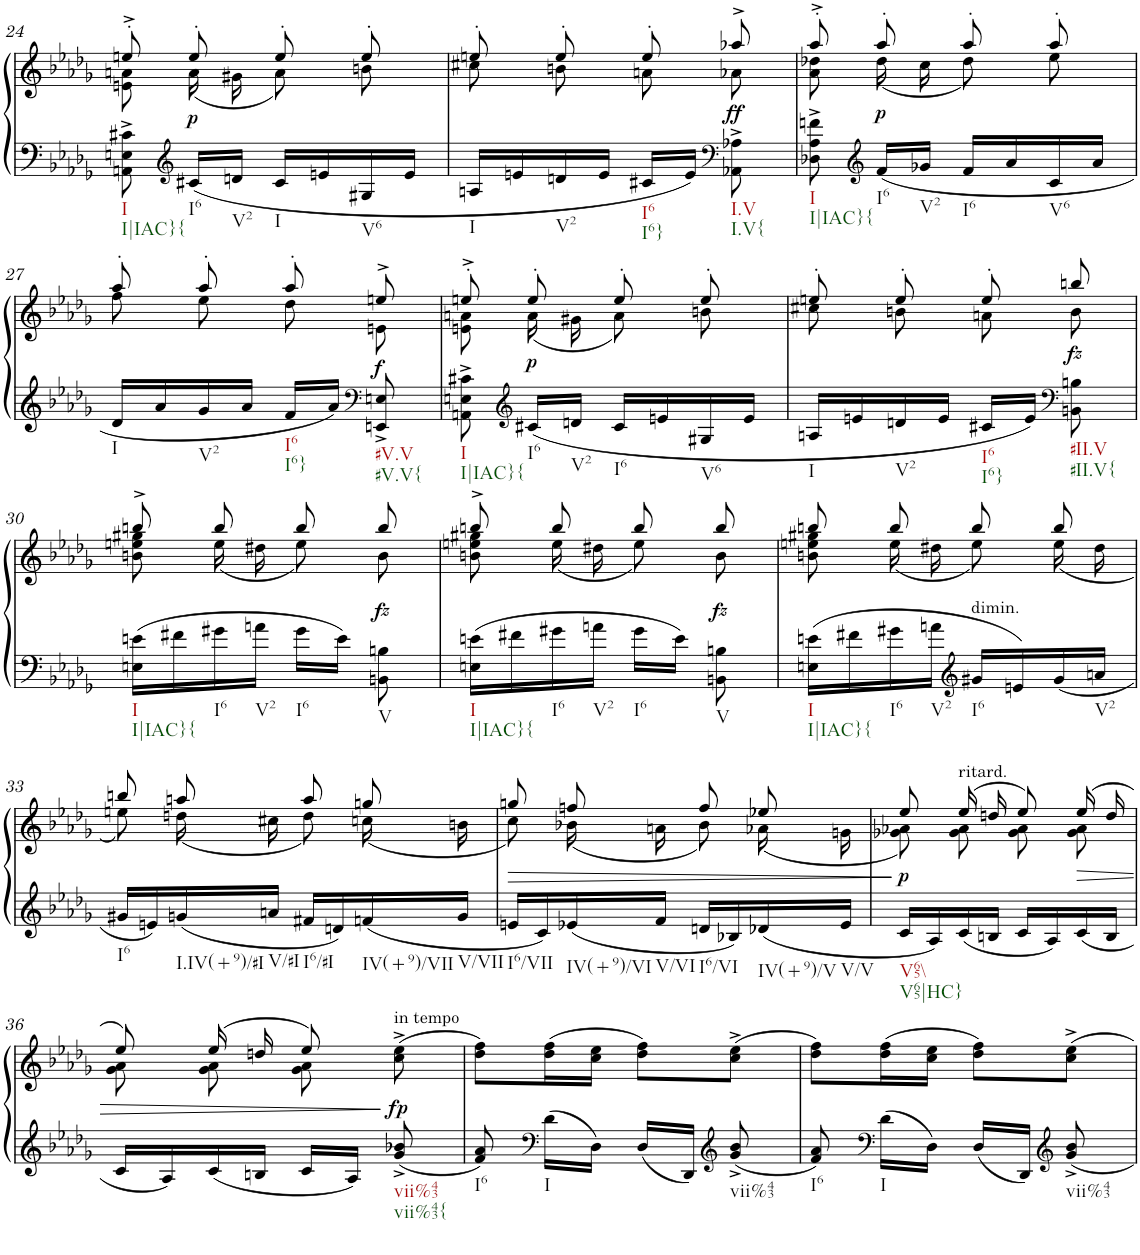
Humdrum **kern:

**kern	**kern	**dynam
*part1	*part1	*part1
*staff2	*staff1	*staff1/2
*I"Piano	*	*
*I'Pno.	*	*
!!LO:PB:g=z
*clefG2	*clefG2	*
*k[b-e-a-d-g-]	*k[b-e-a-d-g-]	*
*M2/4	*M2/4	*
=24	=24	=24
*	*^	*
!LO:TX:b:t=I	!	!	!
!LO:TX:b:t=I|IAC}{	!	!	!
8AAn\^ 8En\^ 8c#X\^	8een'^/	8en\ 8an\	.
*clefG2	*	*	*
!LO:TX:b:t=I6	!	!	!
!	!	!	!LO:DY:b
16c#X/LL	8ee'/	(16a\	p
!LO:TX:b:t=V2	!	!	!
16dn/JJ	.	16g#X\	.
!LO:TX:b:t=I	!	!	!
16c#/LL	8ee'/	8a\)	.
16en/	.	.	.
!LO:TX:b:t=V6	!	!	!
16G#X/	8ee'/	8bn\	.
16e/JJ	.	.	.
=25	=25	=25	=25
!LO:TX:b:t=I	!	!	!
16An/LL	8een'/	8cc#X\	.
16en/	.	.	.
!LO:TX:b:t=V2	!	!	!
16dn/	8ee'/	8bn\	.
16e/JJ	.	.	.
!LO:TX:b:t=I6	!	!	!
!LO:TX:b:t=I6}	!	!	!
16c#X/LL	8ee'/	8an\	.
16e/JJ	.	.	.
*clefF4	*	*	*
!LO:TX:b:t=I.V	!	!	!
!LO:TX:b:t=I.V{	!	!	!
!	!	!	!LO:DY:b
8AA-X\^ 8A-X\^	8aa-X^/	8a-X\	ff
=26	=26	=26	=26
!LO:TX:b:t=I	!	!	!
!LO:TX:b:t=I|IAC}{	!	!	!
8D-X\^ 8A-\^ 8fn\^	8aa-'^/	8a-\ 8dd-X\	.
*clefG2	*	*	*
!LO:TX:b:t=I6	!	!	!
!	!	!	!LO:DY:b
16f/LL	8aa-'/	(16dd-\	p
!LO:TX:b:t=V2	!	!	!
16g-X/JJ	.	16cc\	.
!LO:TX:b:t=I6	!	!	!
16f/LL	8aa-'/	8dd-\)	.
16a-/	.	.	.
!LO:TX:b:t=V6	!	!	!
16c/	8aa-'/	8ee-\	.
16a-/JJ	.	.	.
!!LO:LB:g=z	!!
=27	=27	=27	=27
!LO:TX:b:t=I	!	!	!
16d-/LL	8aa-'/	8ff\	.
16a-/	.	.	.
!LO:TX:b:t=V2	!	!	!
16g-/	8aa-'/	8ee-\	.
16a-/JJ	.	.	.
!LO:TX:b:t=I6	!	!	!
!LO:TX:b:t=I6}	!	!	!
16f/LL	8aa-'/	8dd-\	.
16a-/JJ	.	.	.
*clefF4	*	*	*
!LO:TX:b:t=#V.V	!	!	!
!LO:TX:b:t=#V.V{	!	!	!
!	!	!	!LO:DY:b
8EEn/^ 8En/^	8een^/	8en\	f
=28	=28	=28	=28
!LO:TX:b:t=I	!	!	!
!LO:TX:b:t=I|IAC}{	!	!	!
8AAn\^ 8En\^ 8c#X\^	8een'^/	8en\ 8an\	.
*clefG2	*	*	*
!LO:TX:b:t=I6	!	!	!
!	!	!	!LO:DY:b
16c#X/LL	8ee'/	(16a\	p
!LO:TX:b:t=V2	!	!	!
16dn/JJ	.	16g#X\	.
!LO:TX:b:t=I6	!	!	!
16c#/LL	8ee'/	8a\)	.
16en/	.	.	.
!LO:TX:b:t=V6	!	!	!
16G#X/	8ee'/	8bn\	.
16e/JJ	.	.	.
=29	=29	=29	=29
!LO:TX:b:t=I	!	!	!
16An/LL	8een'/	8cc#X\	.
16en/	.	.	.
!LO:TX:b:t=V2	!	!	!
16dn/	8ee'/	8bn\	.
16e/JJ	.	.	.
!LO:TX:b:t=I6	!	!	!
!LO:TX:b:t=I6}	!	!	!
16c#X/LL	8ee'/	8an\	.
16e/JJ	.	.	.
*clefF4	*	*	*
!LO:TX:b:t=#II.V	!	!	!
!LO:TX:b:t=#II.V{	!	!	!
!	!	!	!LO:DY:b
8BBn\ 8Bn\	8bbn/	8b\	fz
!!LO:LB:g=z	!!
=30	=30	=30	=30
!LO:TX:b:t=I	!	!	!
!LO:TX:b:t=I|IAC}{	!	!	!
16En\ 16en\LL	8bbn^/	8bn\ 8een\ 8gg#X\	.
16f#X\	.	.	.
!LO:TX:b:t=I6	!	!	!
16g#X\	8bb/	(16ee\	.
!LO:TX:b:t=V2	!	!	!
16an\JJ	.	16dd#X\	.
!LO:TX:b:t=I6	!	!	!
16g#\LL	8bb/	8ee\)	.
16e\JJ	.	.	.
!LO:TX:b:t=V	!	!	!
!	!	!	!LO:DY:b
8BBn\ 8Bn\	8bb/	8b\	fz
=31	=31	=31	=31
!LO:TX:b:t=I	!	!	!
!LO:TX:b:t=I|IAC}{	!	!	!
16En\ 16en\LL	8bbn^/	8bn\ 8een\ 8gg#X\	.
16f#X\	.	.	.
!LO:TX:b:t=I6	!	!	!
16g#X\	8bb/	(16ee\	.
!LO:TX:b:t=V2	!	!	!
16an\JJ	.	16dd#X\	.
!LO:TX:b:t=I6	!	!	!
16g#\LL	8bb/	8ee\)	.
16e\JJ	.	.	.
!LO:TX:b:t=V	!	!	!
!	!	!	!LO:DY:b
8BBn\ 8Bn\	8bb/	8b\	fz
=32	=32	=32	=32
!LO:TX:b:t=I	!	!	!
!LO:TX:b:t=I|IAC}{	!	!	!
16En\ 16en\LL	8bbn/	8bn\ 8een\ 8gg#X\	.
16f#X\	.	.	.
!LO:TX:b:t=I6	!	!	!
16g#X\	8bb/	(16ee\	.
!LO:TX:b:t=V2	!	!	!
16an\JJ	.	16dd#X\	.
*clefG2	*	*	*
!	!LO:TX:b:t=dimin.	!	!
!LO:TX:b:t=I6	!	!	!
16g#X/LL	8bb/	8ee\)	.
16en/	.	.	.
16g#/	8bb/	(16ee\	.
!LO:TX:b:t=V2	!	!	!
16an/JJ	.	16dd#\	.
!!LO:LB:g=z	!!
=33	=33	=33	=33
!LO:TX:b:t=I6	!	!	!
16g#X/LL	8bbn/	8een\)	.
16en/	.	.	.
!LO:TX:b:t=I.IV(+9)/#I	!	!	!
16gn/	8aan/	(16ddn\	.
!LO:TX:b:t=V/#I	!	!	!
16an/JJ	.	16cc#X\	.
!LO:TX:b:t=I6/#I	!	!	!
16f#X/LL	8aa/	8dd\)	.
16dn/	.	.	.
!LO:TX:b:t=IV(+9)/VII	!	!	!
16fn/	8ggn/	(16ccn\	.
!LO:TX:b:t=V/VII	!	!	!
16g/JJ	.	16bn\	.
=34	=34	=34	=34
!LO:TX:b:t=I6/VII	!	!	!
!	!	!	!LO:HP:b
16en/LL	8ggn/	8cc\)	>
16c/	.	.	.
!LO:TX:b:t=IV(+9)/VI	!	!	!
16e-X/	8ffn/	(16b-X\	.
!LO:TX:b:t=V/VI	!	!	!
16f/JJ	.	16an\	.
!LO:TX:b:t=I6/VI	!	!	!
16dn/LL	8ff/	8b-\)	.
16B-X/	.	.	.
!LO:TX:b:t=IV(+9)/V	!	!	!
16d-X/	8ee-X/	(16a-X\	.
!LO:TX:b:t=V/V	!	!	!
16e-/JJ	.	16gn\	.
*	*v	*v	*
.	.	]
=35	=35	=35
*	*^	*
!LO:TX:b:t=V65\\	!	!	!
!LO:TX:b:t=V65|HC}	!	!	!
!	!	!	!LO:DY:b
16c/LL	8ee-/	8g-X\ 8a-X\)	p
16A-/	.	.	.
!	!LO:TX:a:t=ritard.	!	!
16c/	(16ee-/	8g-\ 8a-\	.
16Bn/JJ	16ddn/	.	.
16c/LL	8ee-/)	8g-\ 8a-\	.
16A-/	.	.	.
!	!	!	!LO:HP:b
16c/	(16ee-/	8g-\ 8a-\	>
16B/JJ	16dd/	.	.
!!LO:LB:g=z	!!
=36	=36	=36	=36
16c/LL	8ee-/)	8g-\ 8a-\	.
16A-/	.	.	.
16c/	(16ee-/	8g-\ 8a-\	.
16Bn/JJ	16ddn/	.	.
16c/LL	8ee-/)	8g-\ 8a-\	.
16A-/JJ	.	.	.
!	!LO:TX:a:t=in tempo	!	!
!LO:TX:b:t=vii%43	!	!	!
!LO:TX:b:t=vii%43{	!	!	!
!	!	!	!LO:DY:n=1:b
8g-/^ 8b-X/^	(>8cc\^> 8ee-\^>	8ryy	] fp
=37	=37	=37	=37
!LO:TX:b:t=I6	!	!	!
*	*v	*v	*
8f/ 8a-/	8dd-\ 8ff\L)	.
*clefF4	*	*
!LO:TX:b:t=I	!	!
16d-\LL	(16dd-\ 16ff\L	.
16D-\JJ	16cc\ 16ee-\JJ	.
16D-/LL	8dd-\ 8ff\L)	.
16DD-/JJ	.	.
*clefG2	*	*
!LO:TX:b:t=vii%43	!	!
8g-/^ 8b-/^	(8cc\^ 8ee-\^J	.
=38	=38	=38
!LO:TX:b:t=I6	!	!
8f/ 8a-/	8dd-\ 8ff\L)	.
*clefF4	*	*
!LO:TX:b:t=I	!	!
16d-\LL	(16dd-\ 16ff\L	.
16D-\JJ	16cc\ 16ee-\JJ	.
16D-/LL	8dd-\ 8ff\L)	.
16DD-/JJ	.	.
*clefG2	*	*
!LO:TX:b:t=vii%43	!	!
8g-/^ 8b-/^	8cc\^ 8ee-\^J	.
=	=	=
*-	*-	*-
